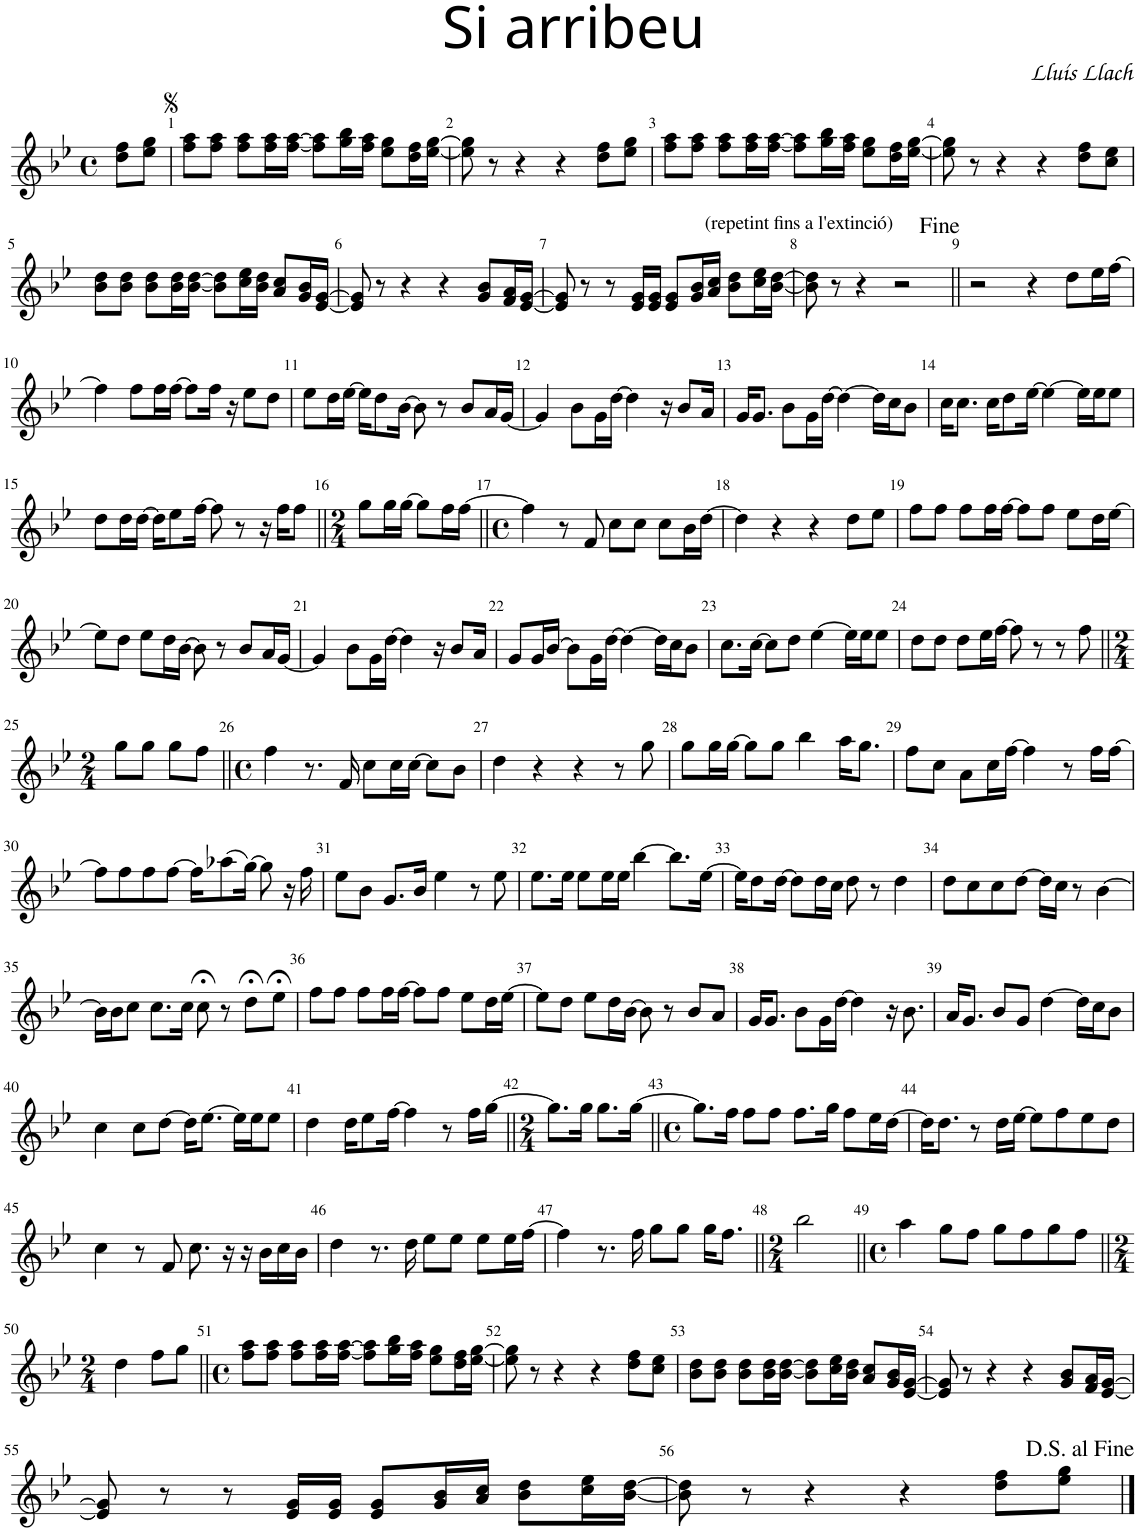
**kern
*part1
*staff1
*I"Oboè
*I'Ob.
*clefG2
*k[b-e-]
*M4/4
*met(c)
=
8dd\ 8ff\L
8ee-\ 8gg\J
=1
8ff\ 8aa\L
8ff\ 8aa\J
8ff\ 8aa\L
16ff\ 16aa\L
[16ff\ [16aa\JJ
8ff\] 8aa\]L
16gg\ 16bb-\L
16ff\ 16aa\JJ
8ee-\ 8gg\L
16dd\ 16ff\L
[16ee-\ [16gg\JJ
=2
8ee-\] 8gg\]
8r
4r
4r
8dd\ 8ff\L
8ee-\ 8gg\J
=3
8ff\ 8aa\L
8ff\ 8aa\J
8ff\ 8aa\L
16ff\ 16aa\L
[16ff\ [16aa\JJ
8ff\] 8aa\]L
16gg\ 16bb-\L
16ff\ 16aa\JJ
8ee-\ 8gg\L
16dd\ 16ff\L
[16ee-\ [16gg\JJ
=4
8ee-\] 8gg\]
8r
4r
4r
8dd\ 8ff\L
8cc\ 8ee-\J
!!LO:LB:g=z
=5
8b-\ 8dd\L
8b-\ 8dd\J
8b-\ 8dd\L
16b-\ 16dd\L
[16b-\ [16dd\JJ
8b-\] 8dd\]L
16cc\ 16ee-\L
16b-\ 16dd\JJ
8a/ 8cc/L
16g/ 16b-/L
[16e-/ [16g/JJ
=6
8e-/] 8g/]
8r
4r
4r
8g/ 8b-/L
16f/ 16a/L
[16e-/ [16g/JJ
=7
8e-/] 8g/]
8r
8r
16e-/ 16g/LL
16e-/ 16g/JJ
8e-/ 8g/L
16g/ 16b-/L
16a/ 16cc/JJ
8b-\ 8dd\L
16cc\ 16ee-\L
[16b-\ [16dd\JJ
=8
!LO:TX:a:t=(repetint fins a l'extinció)
8b-\] 8dd\]
8r
4r
2r
=9||
2r
4r
8dd\L
16ee-\L
[16ff\JJ
!!LO:LB:g=z
=10
4ff\]
8ff\L
16ff\L
[16ff\JJ
8ff\L]
16ff\Jk
16r
8ee-\L
8dd\J
=11
8ee-\L
16dd\L
[16ee-\JJ
16ee-\KL]
8dd\
[16b-\Jk
8b-\]
8r
8b-/L
16a/L
[16g/JJ
=12
4g/]
8b-\L
16g\L
[16dd\JJ
4dd\]
16r
8b-/L
16a/Jk
=13
16g/KL
8.g/J
8b-\L
16g\L
[16dd\JJ
4dd\_
16dd\LL]
16cc\J
8b-\J
=14
16cc\KL
8.cc\J
16cc\KL
8dd\
[16ee-\Jk
4ee-\_
16ee-\LL]
16ee-\J
8ee-\J
!!LO:LB:g=z
=15
8dd\L
16dd\L
[16dd\JJ
16dd\KL]
8ee-\
[16ff\Jk
8ff\]
8r
16r
16ff\KL
8ff\J
=16||
*M2/4
8gg\L
16gg\L
[16gg\JJ
8gg\L]
16ff\L
[16ff\JJ
=17||
*M4/4
*met(c)
4ff\]
8r
8f/
8cc\L
8cc\J
8cc\L
16b-\L
[16dd\JJ
=18
4dd\]
4r
4r
8dd\L
8ee-\J
=19
8ff\L
8ff\J
8ff\L
16ff\L
[16ff\JJ
8ff\L]
8ff\J
8ee-\L
16dd\L
[16ee-\JJ
!!LO:LB:g=z
=20
8ee-\L]
8dd\J
8ee-\L
16dd\L
[16b-\JJ
8b-\]
8r
8b-/L
16a/L
[16g/JJ
=21
4g/]
8b-\L
16g\L
[16dd\JJ
4dd\]
16r
8b-/L
16a/Jk
=22
8g/L
16g/L
[16b-/JJ
8b-\L]
16g\L
[16dd\JJ
4dd\_
16dd\LL]
16cc\J
8b-\J
=23
8.cc\L
[16cc\Jk
8cc\L]
8dd\J
[4ee-\
16ee-\LL]
16ee-\J
8ee-\J
=24
8dd\L
8dd\J
8dd\L
16ee-\L
[16ff\JJ
8ff\]
8r
8r
8ff\
!!LO:LB:g=z
=25||
*M2/4
8gg\L
8gg\J
8gg\L
8ff\J
=26||
*M4/4
*met(c)
4ff\
8.r
16f/
8cc\L
16cc\L
[16cc\JJ
8cc\L]
8b-\J
=27
4dd\
4r
4r
8r
8gg\
=28
8gg\L
16gg\L
[16gg\JJ
8gg\L]
8gg\J
4bb-\
16aa\KL
8.gg\J
=29
8ff\L
8cc\J
8a\L
16cc\L
[16ff\JJ
4ff\]
8r
16ff\LL
[16ff\JJ
!!LO:LB:g=z
=30
8ff\L]
8ff\
8ff\
[8ff\J
16ff\KL]
(8aa-X\
[16gg\Jk)
8gg\]
16r
16ff\
=31
8ee-\L
8b-\J
8.g/L
16b-/Jk
4ee-\
8r
8ee-\
=32
8.ee-\L
16ee-\Jk
8ee-\L
16ee-\L
16ee-\JJ
[4bb-\
8.bb-\L]
[16ee-\Jk
=33
16ee-\KL]
8dd\
[16dd\Jk
8dd\L]
16dd\L
16cc\JJ
8dd\
8r
4dd\
=34
8dd\L
8cc\
8cc\
[8dd\J
16dd\LL]
16cc\JJ
8r
[4b-\
!!LO:LB:g=z
=35
16b-\LL]
16b-\J
8cc\J
8.cc\L
16cc\Jk
8cc;<\
8r
8dd;<\L
8ee-;<\J
=36
8ff\L
8ff\J
8ff\L
16ff\L
[16ff\JJ
8ff\L]
8ff\J
8ee-\L
16dd\L
[16ee-\JJ
=37
8ee-\L]
8dd\J
8ee-\L
16dd\L
[16b-\JJ
8b-\]
8r
8b-/L
8a/J
=38
16g/KL
8.g/J
8b-\L
16g\L
[16dd\JJ
4dd\]
16r
8.b-\
=39
16a/KL
8.g/J
8b-/L
8g/J
[4dd\
16dd\LL]
16cc\J
8b-\J
!!LO:LB:g=z
=40
4cc\
8cc\L
[8dd\J
16dd\KL]
[8.ee-\J
16ee-\LL]
16ee-\J
8ee-\J
=41
4dd\
16dd\KL
8ee-\
[16ff\Jk
4ff\]
8r
16ff\LL
[16gg\JJ
=42||
*M2/4
8.gg\L]
16gg\Jk
8.gg\L
[16gg\Jk
=43||
*M4/4
*met(c)
8.gg\L]
16ff\Jk
8ff\L
8ff\J
8.ff\L
16gg\Jk
8ff\L
16ee-\L
[16dd\JJ
=44
16dd\KL]
8.dd\J
8r
16dd\LL
[16ee-\JJ
8ee-\L]
8ff\
8ee-\
8dd\J
!!LO:LB:g=z
=45
4cc\
8r
8f/
8.cc\
16r
16r
16b-\LL
16cc\
16b-\JJ
=46
4dd\
8.r
16dd\
8ee-\L
8ee-\J
8ee-\L
16ee-\L
[16ff\JJ
=47
4ff\]
8.r
16ff\
8gg\L
8gg\J
16gg\KL
8.ff\J
=48||
*M2/4
2bb-\
=49||
*M4/4
*met(c)
4aa\
8gg\L
8ff\J
8gg\L
8ff\
8gg\
8ff\J
!!LO:LB:g=z
=50||
*M2/4
4dd\
8ff\L
8gg\J
=51||
*M4/4
*met(c)
8ff\ 8aa\L
8ff\ 8aa\J
8ff\ 8aa\L
16ff\ 16aa\L
[16ff\ [16aa\JJ
8ff\] 8aa\]L
16gg\ 16bb-\L
16ff\ 16aa\JJ
8ee-\ 8gg\L
16dd\ 16ff\L
[16ee-\ [16gg\JJ
=52
8ee-\] 8gg\]
8r
4r
4r
8dd\ 8ff\L
8cc\ 8ee-\J
=53
8b-\ 8dd\L
8b-\ 8dd\J
8b-\ 8dd\L
16b-\ 16dd\L
[16b-\ [16dd\JJ
8b-\] 8dd\]L
16cc\ 16ee-\L
16b-\ 16dd\JJ
8a/ 8cc/L
16g/ 16b-/L
[16e-/ [16g/JJ
=54
8e-/] 8g/]
8r
4r
4r
8g/ 8b-/L
16f/ 16a/L
[16e-/ [16g/JJ
!!LO:LB:g=z
=55
8e-/] 8g/]
8r
8r
16e-/ 16g/LL
16e-/ 16g/JJ
8e-/ 8g/L
16g/ 16b-/L
16a/ 16cc/JJ
8b-\ 8dd\L
16cc\ 16ee-\L
[16b-\ [16dd\JJ
=56
8b-\] 8dd\]
8r
4r
4r
8dd\ 8ff\L
8ee-\ 8gg\J
==
*-
